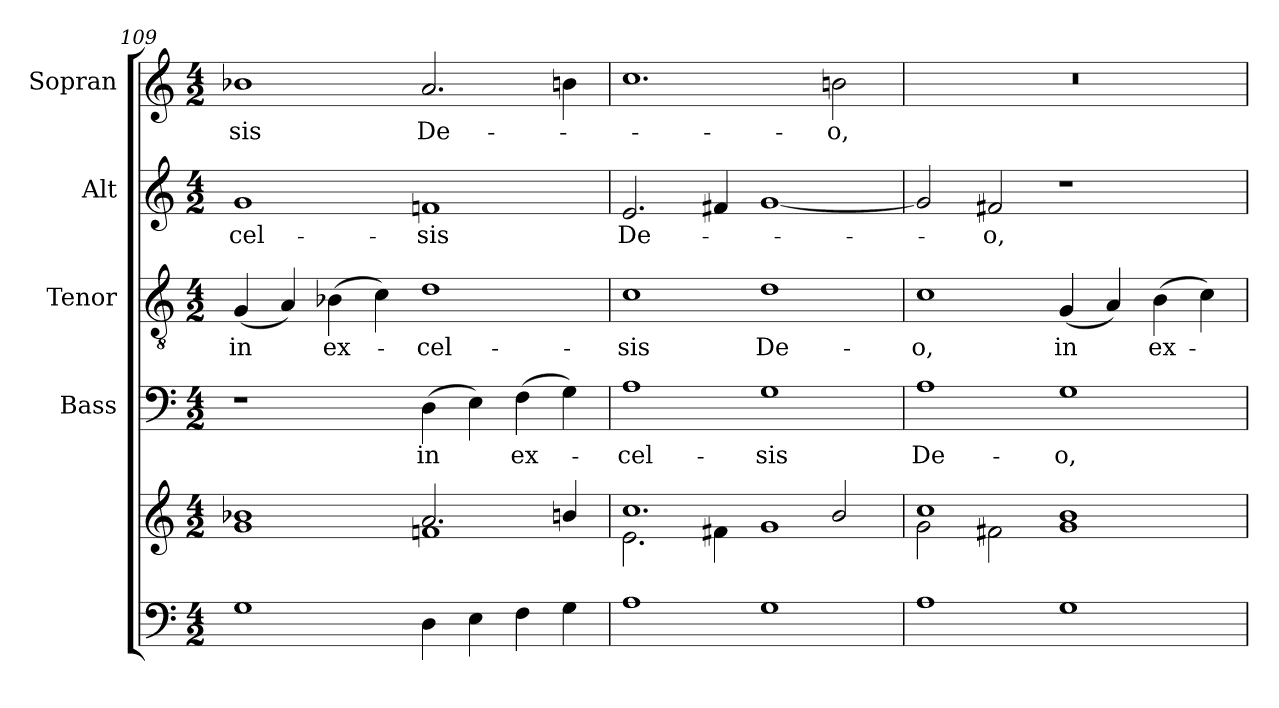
**kern	**kern	**kern	**text	**kern	**text	**kern	**text	**kern	**text
*part5	*part5	*part4	*part4	*part3	*part3	*part2	*part2	*part1	*part1
*staff6	*staff5	*staff4	*staff4	*staff3	*staff3	*staff2	*staff2	*staff1	*staff1
*	*	*I"Bass	*	*I"Tenor	*	*I"Alt	*	*I"Sopran	*
*	*	*I'B.	*	*I'T.	*	*I'A.	*	*I'S.	*
*clefF4	*clefG2	*clefF4	*	*clefGv2	*	*clefG2	*	*clefG2	*
*k[]	*k[]	*k[]	*	*k[]	*	*k[]	*	*k[]	*
*C:	*C:	*C:	*	*C:	*	*C:	*	*C:	*
*M4/2	*M4/2	*M4/2	*	*M4/2	*	*M4/2	*	*M4/2	*
=109	=109	=109	=109	=109	=109	=109	=109	=109	=109
*	*^	*	*	*	*	*	*	*	*
!	!	!	!	!	!	!LO:LY:b	!	!LO:LY:b	!	!LO:LY:b
1G	1b-X	1g	1r	.	(<4G/	in	1g	-cel-	1b-X	-sis
.	.	.	.	.	4A/)	.	.	.	.	.
!	!	!	!	!	!	!LO:LY:b	!	!	!	!
.	.	.	.	.	(>4B-X\	ex-	.	.	.	.
.	.	.	.	.	4c\)	.	.	.	.	.
!	!	!	!	!LO:LY:b	!	!LO:LY:b	!	!LO:LY:b	!	!LO:LY:b
4D\	2.a/	1fn	(>4D\	in	1d	-cel-	1fn	-sis	2.a/	De-
4E\	.	.	4E\)	.	.	.	.	.	.	.
!	!	!	!	!LO:LY:b	!	!	!	!	!	!
4F\	.	.	(>4F\	ex-	.	.	.	.	.	.
4G\	4bn/	.	4G\)	.	.	.	.	.	4bn\	.
=110	=110	=110	=110	=110	=110	=110	=110	=110	=110	=110
!	!	!	!	!LO:LY:b	!	!LO:LY:b	!	!LO:LY:b	!	!
1A	1.cc	2.e\	1A	-cel-	1c	-sis	2.e/	De-	1.cc	.
.	.	4f#X\	.	.	.	.	4f#X/	.	.	.
!	!	!	!	!LO:LY:b	!	!LO:LY:b	!	!	!	!
1G	.	1g	1G	-sis	1d	De-	[1g	.	.	.
!	!	!	!	!	!	!	!	!	!	!LO:LY:b
.	2b/	.	.	.	.	.	.	.	2bn\	-o,
!!LO:PB:g=z
=111	=111	=111	=111	=111	=111	=111	=111	=111	=111	=111
!	!	!	!	!LO:LY:b	!	!LO:LY:b	!	!	!	!
1A	1cc	2g\	1A	De-	1c	-o,	2g/]	.	0r	.
!	!	!	!	!	!	!	!	!LO:LY:b	!	!
.	.	2f#X\	.	.	.	.	2f#X/	-o,	.	.
!	!	!	!	!LO:LY:b	!	!LO:LY:b	!	!	!	!
1G	1b	1g	1G	-o,	(<4G/	in	1r	.	.	.
.	.	.	.	.	4A/)	.	.	.	.	.
!	!	!	!	!	!	!LO:LY:b	!	!	!	!
.	.	.	.	.	(>4B\	ex-	.	.	.	.
.	.	.	.	.	4c\)	.	.	.	.	.
*	*v	*v	*	*	*	*	*	*	*	*
=	=	=	=	=	=	=	=	=	=
*-	*-	*-	*-	*-	*-	*-	*-	*-	*-
